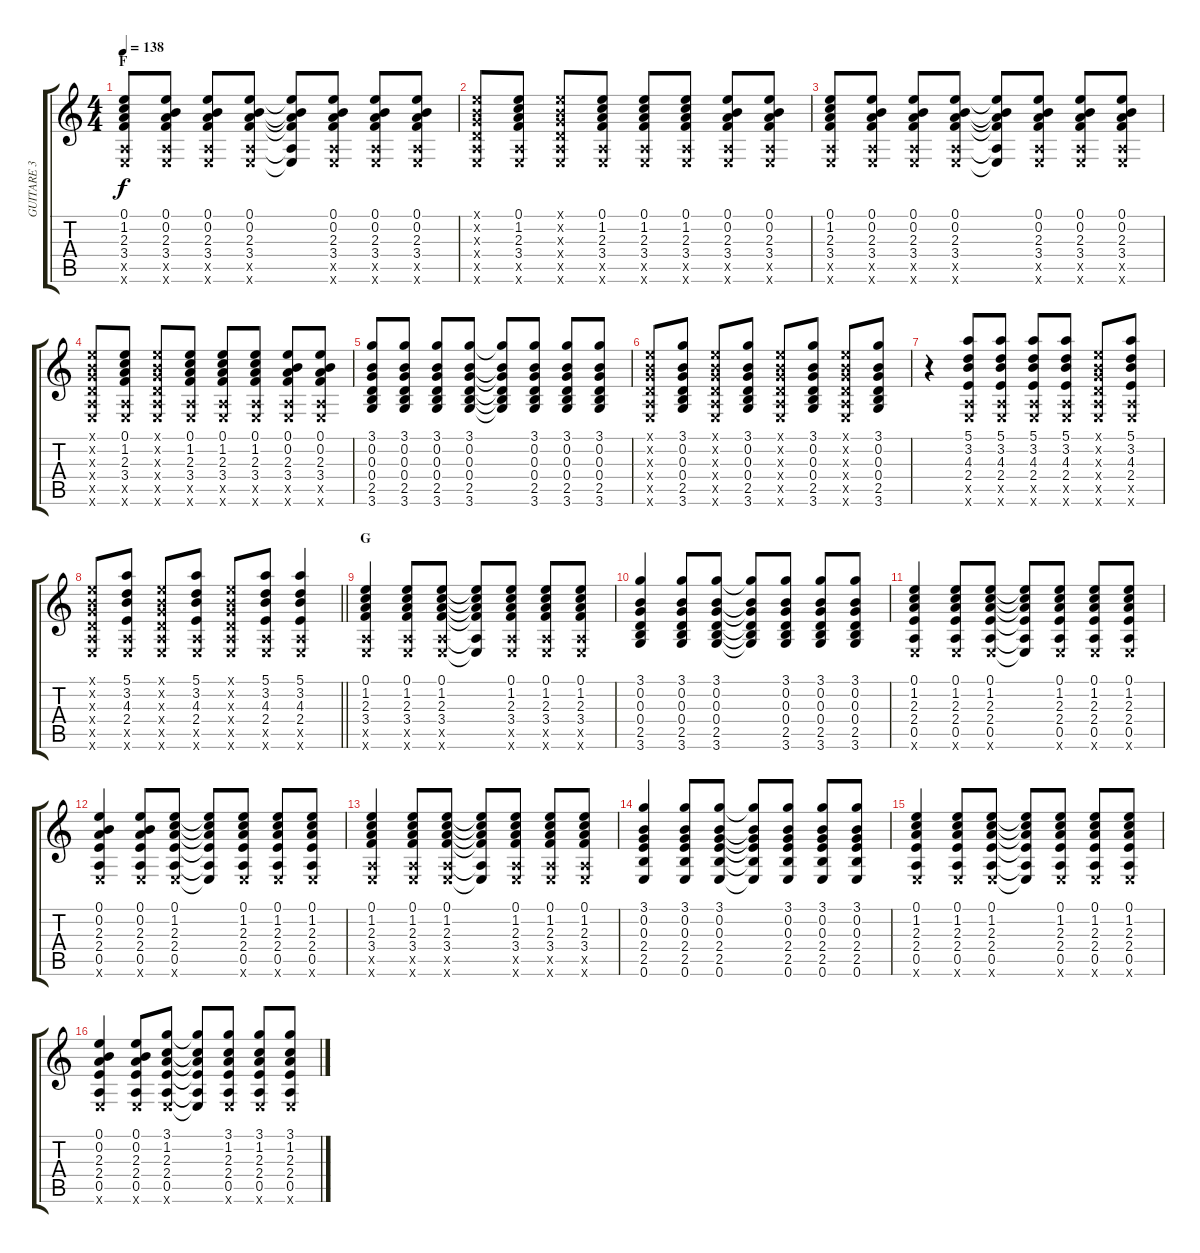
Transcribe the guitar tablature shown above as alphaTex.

\track ("GUITARE 3" "GUITARE 3") {instrument acousticguitarsteel}
\staff {score tabs}
\tuning (E4 B3 G3 D3 A2 E2) {hide}
\ts (4 4)
\section ("" "F")
\tempo 138
\clef g2
\ks c
(0.1 1.2 2.3 3.4 0.5{x} 0.6{x}).8{dy f volume 8} (0.1 0.2 2.3 3.4 0.5{x} 0.6{x}).8 (0.1 0.2 2.3 3.4 0.5{x} 0.6{x}).8 (0.1 0.2 2.3 3.4 0.5{x} 0.6{x}).8 (0.1{t} 0.2{t} 2.3{t} 3.4{t} 0.5{t} 0.6{t}).8 (0.1 0.2 2.3 3.4 0.5{x} 0.6{x}).8 (0.1 0.2 2.3 3.4 0.5{x} 0.6{x}).8 (0.1 0.2 2.3 3.4 0.5{x} 0.6{x}).8 |
(0.1{x} 0.2{x} 0.3{x} 0.4{x} 0.5{x} 0.6{x}).8 (0.1 1.2 2.3 3.4 0.5{x} 0.6{x}).8 (0.1{x} 0.2{x} 0.3{x} 0.4{x} 0.5{x} 0.6{x}).8 (0.1 1.2 2.3 3.4 0.5{x} 0.6{x}).8 (0.1 1.2 2.3 3.4 0.5{x} 0.6{x}).8 (0.1 1.2 2.3 3.4 0.5{x} 0.6{x}).8 (0.1 0.2 2.3 3.4 0.5{x} 0.6{x}).8 (0.1 0.2 2.3 3.4 0.5{x} 0.6{x}).8 |
(0.1 1.2 2.3 3.4 0.5{x} 0.6{x}).8 (0.1 0.2 2.3 3.4 0.5{x} 0.6{x}).8 (0.1 0.2 2.3 3.4 0.5{x} 0.6{x}).8 (0.1 0.2 2.3 3.4 0.5{x} 0.6{x}).8 (0.1{t} 0.2{t} 2.3{t} 3.4{t} 0.5{t} 0.6{t}).8 (0.1 0.2 2.3 3.4 0.5{x} 0.6{x}).8 (0.1 0.2 2.3 3.4 0.5{x} 0.6{x}).8 (0.1 0.2 2.3 3.4 0.5{x} 0.6{x}).8 |
(0.1{x} 0.2{x} 0.3{x} 0.4{x} 0.5{x} 0.6{x}).8 (0.1 1.2 2.3 3.4 0.5{x} 0.6{x}).8 (0.1{x} 0.2{x} 0.3{x} 0.4{x} 0.5{x} 0.6{x}).8 (0.1 1.2 2.3 3.4 0.5{x} 0.6{x}).8 (0.1 1.2 2.3 3.4 0.5{x} 0.6{x}).8 (0.1 1.2 2.3 3.4 0.5{x} 0.6{x}).8 (0.1 0.2 2.3 3.4 0.5{x} 0.6{x}).8 (0.1 0.2 2.3 3.4 0.5{x} 0.6{x}).8 |
(3.1 0.2 0.3 0.4 2.5 3.6).8 (3.1 0.2 0.3 0.4 2.5 3.6).8 (3.1 0.2 0.3 0.4 2.5 3.6).8 (3.1 0.2 0.3 0.4 2.5 3.6).8 (3.1{t} 0.2{t} 0.3{t} 0.4{t} 2.5{t} 3.6{t}).8 (3.1 0.2 0.3 0.4 2.5 3.6).8 (3.1 0.2 0.3 0.4 2.5 3.6).8 (3.1 0.2 0.3 0.4 2.5 3.6).8 |
(0.1{x} 0.2{x} 0.3{x} 0.4{x} 0.5{x} 0.6{x}).8 (3.1 0.2 0.3 0.4 2.5 3.6).8 (0.1{x} 0.2{x} 0.3{x} 0.4{x} 0.5{x} 0.6{x}).8 (3.1 0.2 0.3 0.4 2.5 3.6).8 (0.1{x} 0.2{x} 0.3{x} 0.4{x} 0.5{x} 0.6{x}).8 (3.1 0.2 0.3 0.4 2.5 3.6).8 (0.1{x} 0.2{x} 0.3{x} 0.4{x} 0.5{x} 0.6{x}).8 (3.1 0.2 0.3 0.4 2.5 3.6).8 |
r.4 (5.1 3.2 4.3 2.4 0.5{x} 0.6{x}).8 (5.1 3.2 4.3 2.4 0.5{x} 0.6{x}).8 (5.1 3.2 4.3 2.4 0.5{x} 0.6{x}).8 (5.1 3.2 4.3 2.4 0.5{x} 0.6{x}).8 (0.1{x} 0.2{x} 0.3{x} 0.4{x} 0.5{x} 0.6{x}).8 (5.1 3.2 4.3 2.4 0.5{x} 0.6{x}).8 |
\barLineRight lightlight
(0.1{x} 0.2{x} 0.3{x} 0.4{x} 0.5{x} 0.6{x}).8 (5.1 3.2 4.3 2.4 0.5{x} 0.6{x}).8 (0.1{x} 0.2{x} 0.3{x} 0.4{x} 0.5{x} 0.6{x}).8 (5.1 3.2 4.3 2.4 0.5{x} 0.6{x}).8 (0.1{x} 0.2{x} 0.3{x} 0.4{x} 0.5{x} 0.6{x}).8 (5.1 3.2 4.3 2.4 0.5{x} 0.6{x}).8 (5.1 3.2 4.3 2.4 0.5{x} 0.6{x}).4 |
\section ("" "G")
(0.1 1.2 2.3 3.4 0.5{x} 0.6{x}).4{volume 10} (0.1 1.2 2.3 3.4 0.5{x} 0.6{x}).8 (0.1 1.2 2.3 3.4 0.5{x} 0.6{x}).8 (0.1{t} 1.2{t} 2.3{t} 3.4{t} 0.5{t} 0.6{t}).8 (0.1 1.2 2.3 3.4 0.5{x} 0.6{x}).8 (0.1 1.2 2.3 3.4 0.5{x} 0.6{x}).8 (0.1 1.2 2.3 3.4 0.5{x} 0.6{x}).8 |
(3.1 0.2 0.3 0.4 2.5 3.6).4 (3.1 0.2 0.3 0.4 2.5 3.6).8 (3.1 0.2 0.3 0.4 2.5 3.6).8 (3.1{t} 0.2{t} 0.3{t} 0.4{t} 2.5{t} 3.6{t}).8 (3.1 0.2 0.3 0.4 2.5 3.6).8 (3.1 0.2 0.3 0.4 2.5 3.6).8 (3.1 0.2 0.3 0.4 2.5 3.6).8 |
(0.1 1.2 2.3 2.4 0.5 0.6{x}).4 (0.1 1.2 2.3 2.4 0.5 0.6{x}).8 (0.1 1.2 2.3 2.4 0.5 0.6{x}).8 (0.1{t} 1.2{t} 2.3{t} 2.4{t} 0.5{t} 0.6{t}).8 (0.1 1.2 2.3 2.4 0.5 0.6{x}).8 (0.1 1.2 2.3 2.4 0.5 0.6{x}).8 (0.1 1.2 2.3 2.4 0.5 0.6{x}).8 |
(0.1 0.2 2.3 2.4 0.5 0.6{x}).4 (0.1 0.2 2.3 2.4 0.5 0.6{x}).8 (0.1 1.2 2.3 2.4 0.5 0.6{x}).8 (0.1{t} 1.2{t} 2.3{t} 2.4{t} 0.5{t} 0.6{t}).8 (0.1 1.2 2.3 2.4 0.5 0.6{x}).8 (0.1 1.2 2.3 2.4 0.5 0.6{x}).8 (0.1 1.2 2.3 2.4 0.5 0.6{x}).8 |
(0.1 1.2 2.3 3.4 0.5{x} 0.6{x}).4{volume 10} (0.1 1.2 2.3 3.4 0.5{x} 0.6{x}).8 (0.1 1.2 2.3 3.4 0.5{x} 0.6{x}).8 (0.1{t} 1.2{t} 2.3{t} 3.4{t} 0.5{t} 0.6{t}).8 (0.1 1.2 2.3 3.4 0.5{x} 0.6{x}).8 (0.1 1.2 2.3 3.4 0.5{x} 0.6{x}).8 (0.1 1.2 2.3 3.4 0.5{x} 0.6{x}).8 |
(3.1 0.2 0.3 2.4 2.5 0.6).4 (3.1 0.2 0.3 2.4 2.5 0.6).8 (3.1 0.2 0.3 2.4 2.5 0.6).8 (3.1{t} 0.2{t} 0.3{t} 2.4{t} 2.5{t} 0.6{t}).8 (3.1 0.2 0.3 2.4 2.5 0.6).8 (3.1 0.2 0.3 2.4 2.5 0.6).8 (3.1 0.2 0.3 2.4 2.5 0.6).8 |
(0.1 1.2 2.3 2.4 0.5 0.6{x}).4 (0.1 1.2 2.3 2.4 0.5 0.6{x}).8 (0.1 1.2 2.3 2.4 0.5 0.6{x}).8 (0.1{t} 1.2{t} 2.3{t} 2.4{t} 0.5{t} 0.6{t}).8 (0.1 1.2 2.3 2.4 0.5 0.6{x}).8 (0.1 1.2 2.3 2.4 0.5 0.6{x}).8 (0.1 1.2 2.3 2.4 0.5 0.6{x}).8 |
(0.1 0.2 2.3 2.4 0.5 0.6{x}).4 (0.1 0.2 2.3 2.4 0.5 0.6{x}).8 (3.1 1.2 2.3 2.4 0.5 0.6{x}).8 (3.1{t} 1.2{t} 2.3{t} 2.4{t} 0.5{t} 0.6{t}).8 (3.1 1.2 2.3 2.4 0.5 0.6{x}).8 (3.1 1.2 2.3 2.4 0.5 0.6{x}).8 (3.1 1.2 2.3 2.4 0.5 0.6{x}).8
